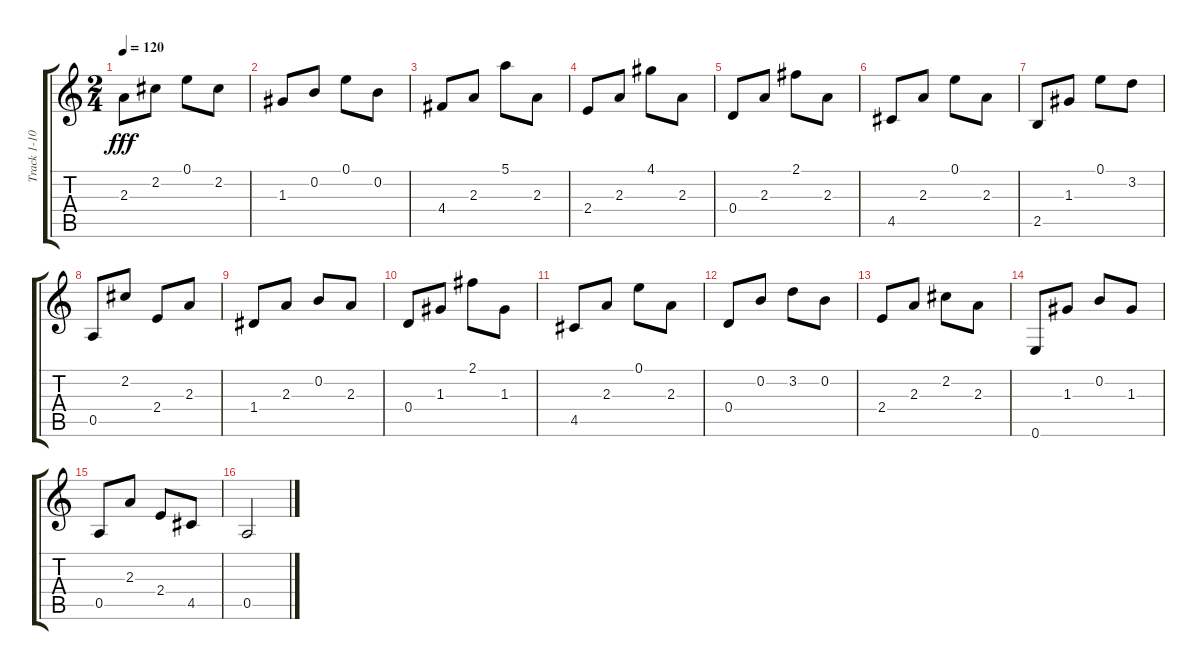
\track ("Track" "Track 1-10") {instrument acousticguitarnylon}
\staff {score tabs}
\tuning (E4 B3 G3 D3 A2 E2) {hide}
\ts (2 4)
\tempo 120
\clef g2
\ks c
2.3.8{dy fff} 2.2.8 0.1.8 2.2.8 |
1.3.8 0.2.8 0.1.8 0.2.8 |
4.4.8 2.3.8 5.1.8 2.3.8 |
2.4.8 2.3.8 4.1.8 2.3.8 |
0.4.8 2.3.8 2.1.8 2.3.8 |
4.5.8 2.3.8 0.1.8 2.3.8 |
2.5.8 1.3.8 0.1.8 3.2.8 |
0.5.8 2.2.8 2.4.8 2.3.8 |
1.4.8 2.3.8 0.2.8 2.3.8 |
0.4.8 1.3.8 2.1.8 1.3.8 |
4.5.8 2.3.8 0.1.8 2.3.8 |
0.4.8 0.2.8 3.2.8 0.2.8 |
2.4.8 2.3.8 2.2.8 2.3.8 |
0.6.8 1.3.8 0.2.8 1.3.8 |
0.5.8 2.3.8 2.4.8 4.5.8 |
0.5.2
